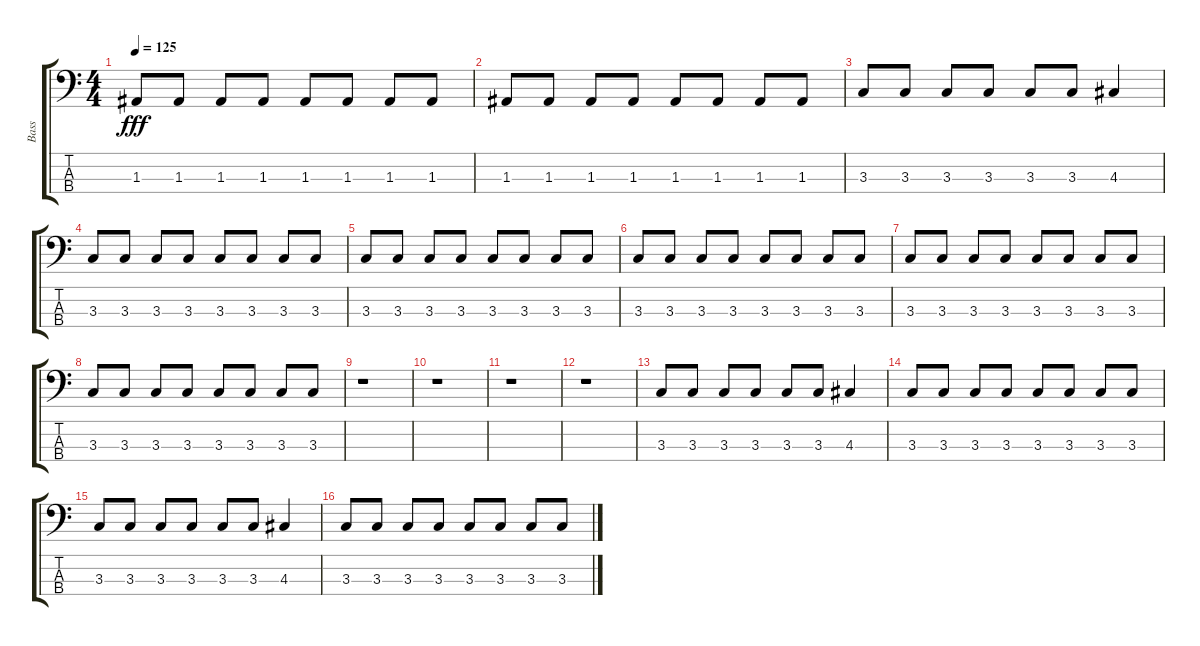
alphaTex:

\track ("Bass" "Bass") {instrument electricbasspick}
\staff {score tabs}
\tuning (G2 D2 A1 E1) {hide}
\ts (4 4)
\tempo 125
\clef f4
\ks c
1.3.8{dy fff} 1.3.8 1.3.8 1.3.8 1.3.8 1.3.8 1.3.8 1.3.8 |
1.3.8 1.3.8 1.3.8 1.3.8 1.3.8 1.3.8 1.3.8 1.3.8 |
3.3.8 3.3.8 3.3.8 3.3.8 3.3.8 3.3.8 4.3.4 |
3.3.8 3.3.8 3.3.8 3.3.8 3.3.8 3.3.8 3.3.8 3.3.8 |
3.3.8 3.3.8 3.3.8 3.3.8 3.3.8 3.3.8 3.3.8 3.3.8 |
3.3.8 3.3.8 3.3.8 3.3.8 3.3.8 3.3.8 3.3.8 3.3.8 |
3.3.8 3.3.8 3.3.8 3.3.8 3.3.8 3.3.8 3.3.8 3.3.8 |
3.3.8 3.3.8 3.3.8 3.3.8 3.3.8 3.3.8 3.3.8 3.3.8 |
r.1 |
r.1 |
r.1 |
r.1 |
3.3.8 3.3.8 3.3.8 3.3.8 3.3.8 3.3.8 4.3.4 |
3.3.8 3.3.8 3.3.8 3.3.8 3.3.8 3.3.8 3.3.8 3.3.8 |
3.3.8 3.3.8 3.3.8 3.3.8 3.3.8 3.3.8 4.3.4 |
3.3.8 3.3.8 3.3.8 3.3.8 3.3.8 3.3.8 3.3.8 3.3.8
